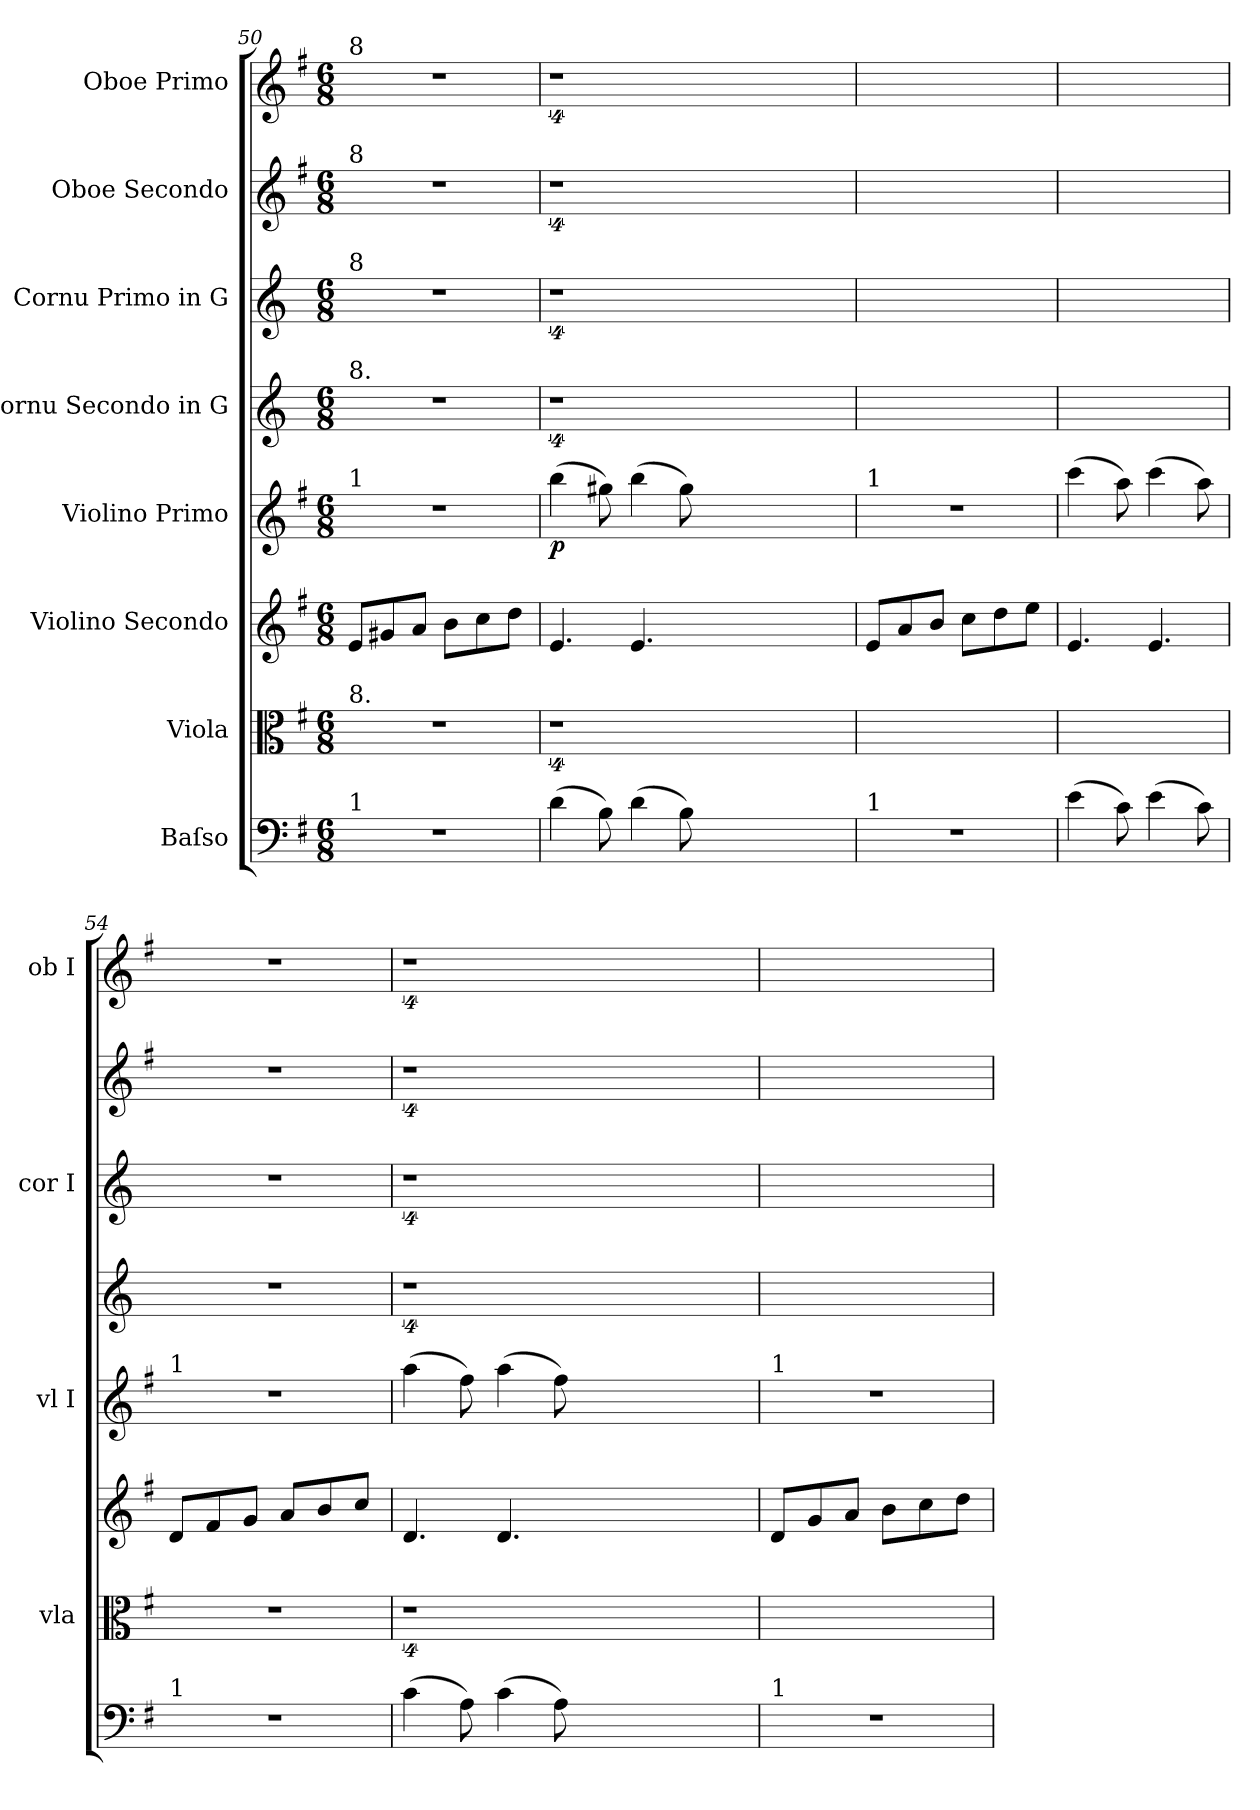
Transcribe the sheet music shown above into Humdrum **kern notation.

**kern	**dynam	**kern	**kern	**dynam	**kern	**dynam	**kern	**kern	**kern	**kern
*part8	*part8	*part7	*part6	*part6	*part5	*part5	*part4	*part3	*part2	*part1
*staff8	*staff8	*staff7	*staff6	*staff6	*staff5	*staff5	*staff4	*staff3	*staff2	*staff1
*I"Baſso	*	*I"Viola	*I"Violino Secondo	*	*I"Violino Primo	*	*I"Cornu Secondo in G	*I"Cornu Primo in G	*I"Oboe Secondo	*I"Oboe Primo
*	*	*I'vla	*	*	*I'vl I	*	*	*I'cor I	*	*I'ob I
*clefF4	*	*clefC3	*clefG2	*	*clefG2	*	*clefG2	*clefG2	*clefG2	*clefG2
*	*	*	*	*	*	*	*ITrd3c5	*ITrd3c5	*	*
*k[f#]	*	*k[f#]	*k[f#]	*	*k[f#]	*	*k[f#]	*k[f#]	*k[f#]	*k[f#]
*G:	*	*G:	*G:	*	*G:	*	*G:	*G:	*G:	*G:
*M6/8	*	*M6/8	*M6/8	*	*M6/8	*	*M6/8	*M6/8	*M6/8	*M6/8
=50	=50	=50	=50	=50	=50	=50	=50	=50	=50	=50
!	!	!	!	!	!	!	!	!	!	!LO:TX:a:t=8
!	!	!	!	!	!	!	!	!	!LO:TX:a:t=8	!
!	!	!	!	!	!	!	!	!LO:TX:a:t=8	!	!
!	!	!	!	!	!	!	!LO:TX:a:t=8.	!	!	!
!	!	!	!	!	!LO:TX:a:t=1	!	!	!	!	!
!	!	!LO:TX:a:t=8.	!	!	!	!	!	!	!	!
!LO:TX:a:t=1	!	!	!	!	!	!	!	!	!	!
!	!	!	!	!LO:DY:b	!	!	!	!	!	!
2.r	.	2.r	8e/L	p&colon;	2.r	.	2.r	2.r	2.r	2.r
.	.	.	8g#X/	.	.	.	.	.	.	.
.	.	.	8a/J	.	.	.	.	.	.	.
.	.	.	8b\L	.	.	.	.	.	.	.
.	.	.	8cc\	.	.	.	.	.	.	.
.	.	.	8dd\J	.	.	.	.	.	.	.
=51	=51	=51	=51	=51	=51	=51	=51	=51	=51	=51
!	!LO:DY:b	!	!	!	!	!	!	!	!	!
(4d\	p&colon;	4%9r	4.e/	.	(4bb\	p	4%9r	4%9r	4%9r	4%9r
8B\)	.	.	.	.	8gg#X\)	.	.	.	.	.
(4d\	.	.	4.e/	.	(4bb\	.	.	.	.	.
8B\)	.	.	.	.	8gg#\)	.	.	.	.	.
1.ryy	.	.	1.ryy	.	1.ryy	.	.	.	.	.
=52	=52	=52	=52	=52	=52	=52	=52	=52	=52	=52
!	!	!	!	!	!LO:TX:a:t=1	!	!	!	!	!
!LO:TX:a:t=1	!	!	!	!	!	!	!	!	!	!
2.r	.	2.ryy	8e/L	.	2.r	.	2.ryy	2.ryy	2.ryy	2.ryy
.	.	.	8a/	.	.	.	.	.	.	.
.	.	.	8b/J	.	.	.	.	.	.	.
.	.	.	8cc\L	.	.	.	.	.	.	.
.	.	.	8dd\	.	.	.	.	.	.	.
.	.	.	8ee\J	.	.	.	.	.	.	.
=53	=53	=53	=53	=53	=53	=53	=53	=53	=53	=53
(4e\	.	2.ryy	4.e/	.	(4ccc\	.	2.ryy	2.ryy	2.ryy	2.ryy
8c\)	.	.	.	.	8aa\)	.	.	.	.	.
(4e\	.	.	4.e/	.	(4ccc\	.	.	.	.	.
8c\)	.	.	.	.	8aa\)	.	.	.	.	.
=54	=54	=54	=54	=54	=54	=54	=54	=54	=54	=54
!	!	!	!	!	!LO:TX:a:t=1	!	!	!	!	!
!LO:TX:a:t=1	!	!	!	!	!	!	!	!	!	!
2.r	.	2.r	8d/L	.	2.r	.	2.r	2.r	2.r	2.r
.	.	.	8f#/	.	.	.	.	.	.	.
.	.	.	8g/J	.	.	.	.	.	.	.
.	.	.	8a/L	.	.	.	.	.	.	.
.	.	.	8b/	.	.	.	.	.	.	.
.	.	.	8cc/J	.	.	.	.	.	.	.
=55	=55	=55	=55	=55	=55	=55	=55	=55	=55	=55
(4c\	.	4%9r	4.d/	.	(4aa\	.	4%9r	4%9r	4%9r	4%9r
8A\)	.	.	.	.	8ff#\)	.	.	.	.	.
(4c\	.	.	4.d/	.	(4aa\	.	.	.	.	.
8A\)	.	.	.	.	8ff#\)	.	.	.	.	.
1.ryy	.	.	1.ryy	.	1.ryy	.	.	.	.	.
=56	=56	=56	=56	=56	=56	=56	=56	=56	=56	=56
!	!	!	!	!	!LO:TX:a:t=1	!	!	!	!	!
!LO:TX:a:t=1	!	!	!	!	!	!	!	!	!	!
2.r	.	2.ryy	8d/L	.	2.r	.	2.ryy	2.ryy	2.ryy	2.ryy
.	.	.	8g/	.	.	.	.	.	.	.
.	.	.	8a/J	.	.	.	.	.	.	.
.	.	.	8b\L	.	.	.	.	.	.	.
.	.	.	8cc\	.	.	.	.	.	.	.
.	.	.	8dd\J	.	.	.	.	.	.	.
=	=	=	=	=	=	=	=	=	=	=
*-	*-	*-	*-	*-	*-	*-	*-	*-	*-	*-
